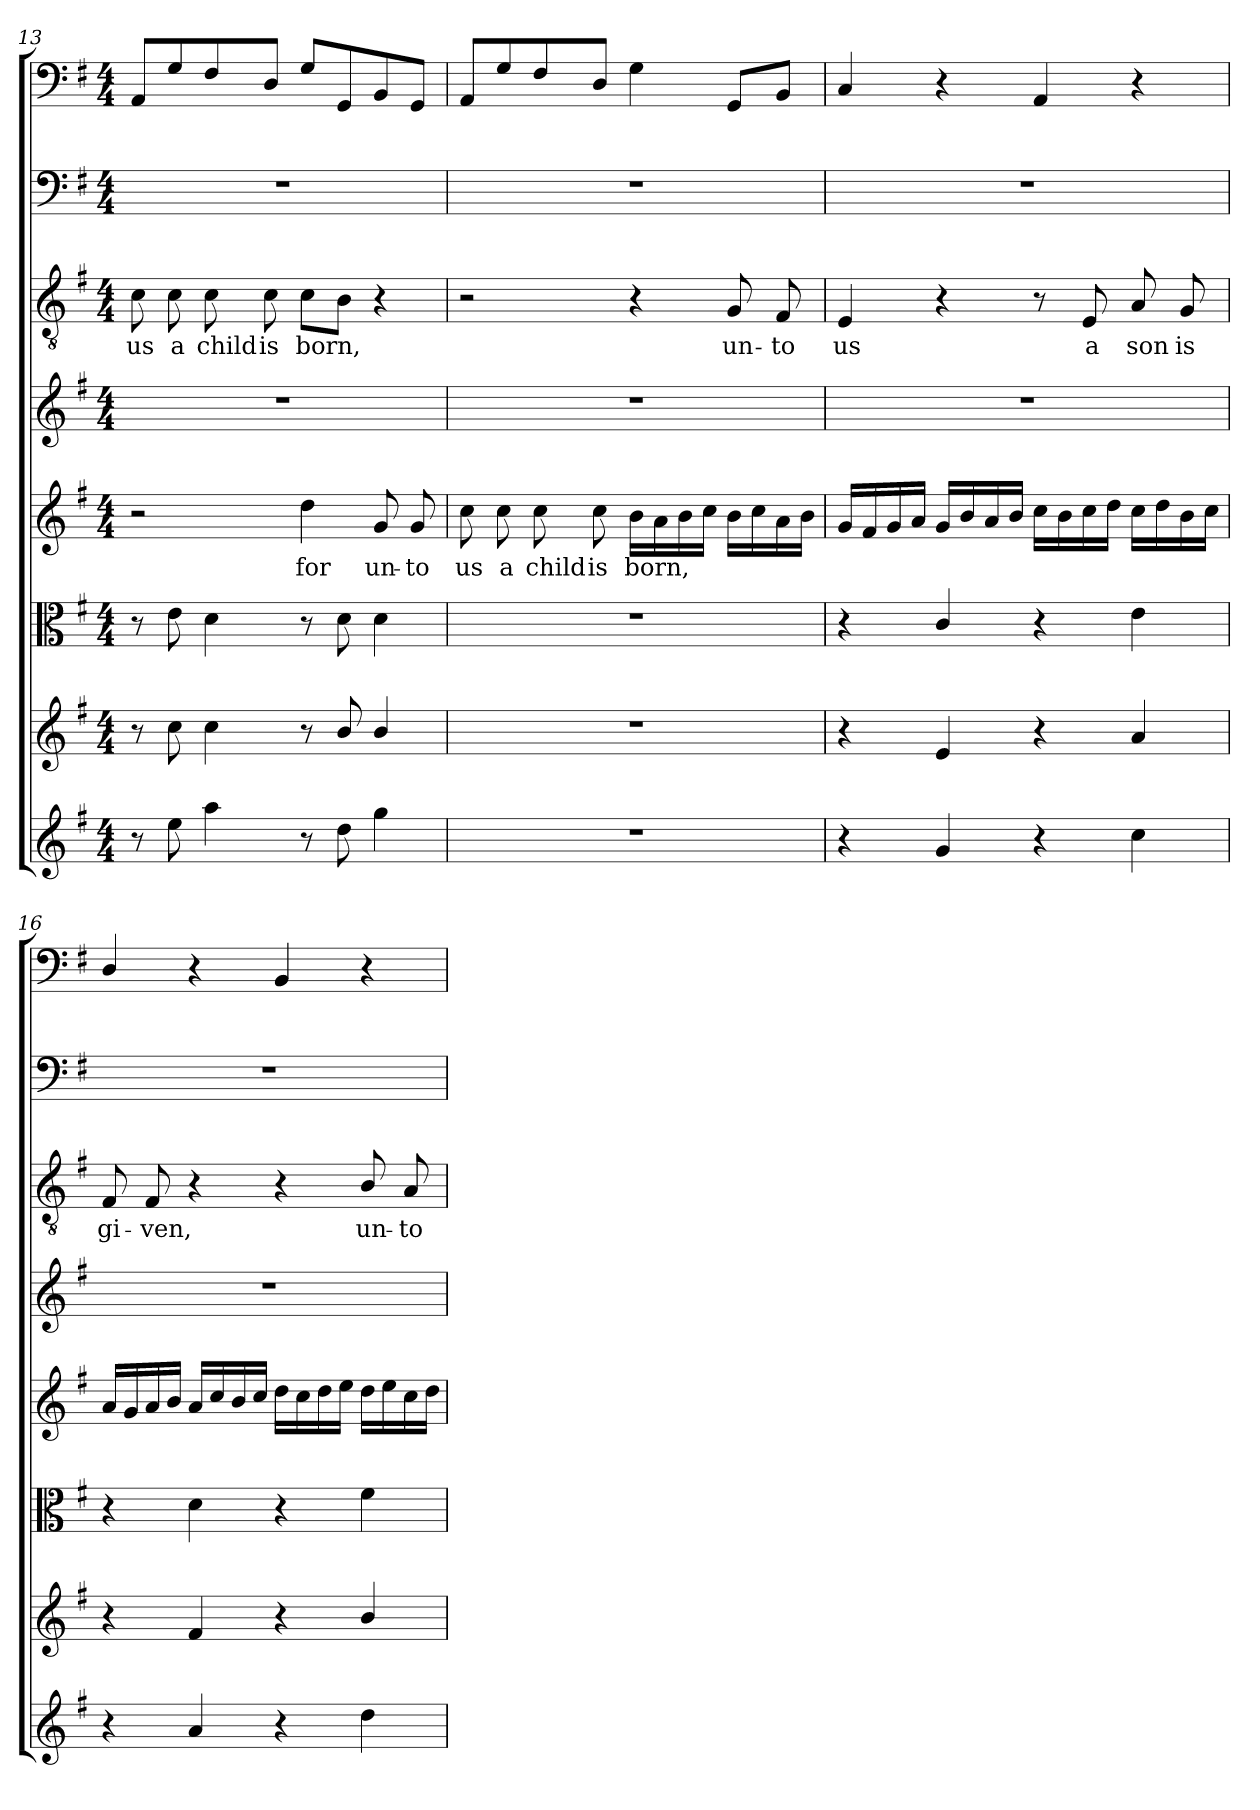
**kern	**kern	**kern	**kern	**text	**kern	**kern	**text	**kern	**kern
*part8	*part7	*part6	*part5	*part5	*part4	*part3	*part3	*part2	*part1
*staff8	*staff7	*staff6	*staff5	*staff5	*staff4	*staff3	*staff3	*staff2	*staff1
*clefG2	*clefG2	*clefC3	*clefG2	*	*clefG2	*clefGv2	*	*clefF4	*clefF4
*k[f#]	*k[f#]	*k[f#]	*k[f#]	*	*k[f#]	*k[f#]	*	*k[f#]	*k[f#]
*G:	*G:	*G:	*G:	*	*G:	*G:	*	*G:	*G:
*M4/4	*M4/4	*M4/4	*M4/4	*	*M4/4	*M4/4	*	*M4/4	*M4/4
=13	=13	=13	=13	=13	=13	=13	=13	=13	=13
8r	8r	8r	2r	.	1r	8c\	us	1r	8AA/L
8ee\	8cc\	8e\	.	.	.	8c\	a	.	8G/
4aa\	4cc\	4d\	.	.	.	8c\	child	.	8F#/
.	.	.	.	.	.	8c\	is	.	8D/J
8r	8r	8r	4dd\	for	.	8c\L	born,	.	8G/L
8dd\	8b/	8d\	.	.	.	8B\J	.	.	8GG/
4gg\	4b/	4d\	8g/	un-	.	4r	.	.	8BB/
.	.	.	8g/	-to	.	.	.	.	8GG/J
=14	=14	=14	=14	=14	=14	=14	=14	=14	=14
1r	1r	1r	8cc\	us	1r	2r	.	1r	8AA/L
.	.	.	8cc\	a	.	.	.	.	8G/
.	.	.	8cc\	child	.	.	.	.	8F#/
.	.	.	8cc\	is	.	.	.	.	8D/J
.	.	.	16b\LL	born,	.	4r	.	.	4G\
.	.	.	16a\	.	.	.	.	.	.
.	.	.	16b\	.	.	.	.	.	.
.	.	.	16cc\JJ	.	.	.	.	.	.
.	.	.	16b\LL	.	.	8G/	un-	.	8GG/L
.	.	.	16cc\	.	.	.	.	.	.
.	.	.	16a\	.	.	8F#/	-to	.	8BB/J
.	.	.	16b\JJ	.	.	.	.	.	.
=15	=15	=15	=15	=15	=15	=15	=15	=15	=15
4r	4r	4r	16g/LL	.	1r	4E/	us	1r	4C/
.	.	.	16f#/	.	.	.	.	.	.
.	.	.	16g/	.	.	.	.	.	.
.	.	.	16a/JJ	.	.	.	.	.	.
4g/	4e/	4c/	16g/LL	.	.	4r	.	.	4r
.	.	.	16b/	.	.	.	.	.	.
.	.	.	16a/	.	.	.	.	.	.
.	.	.	16b/JJ	.	.	.	.	.	.
4r	4r	4r	16cc\LL	.	.	8r	.	.	4AA/
.	.	.	16b\	.	.	.	.	.	.
.	.	.	16cc\	.	.	8E/	a	.	.
.	.	.	16dd\JJ	.	.	.	.	.	.
4cc\	4a/	4e\	16cc\LL	.	.	8A/	son	.	4r
.	.	.	16dd\	.	.	.	.	.	.
.	.	.	16b\	.	.	8G/	is	.	.
.	.	.	16cc\JJ	.	.	.	.	.	.
=16	=16	=16	=16	=16	=16	=16	=16	=16	=16
4r	4r	4r	16a/LL	.	1r	8F#/	gi-	1r	4D/
.	.	.	16g/	.	.	.	.	.	.
.	.	.	16a/	.	.	8F#/	-ven,	.	.
.	.	.	16b/JJ	.	.	.	.	.	.
4a/	4f#/	4d\	16a/LL	.	.	4r	.	.	4r
.	.	.	16cc/	.	.	.	.	.	.
.	.	.	16b/	.	.	.	.	.	.
.	.	.	16cc/JJ	.	.	.	.	.	.
4r	4r	4r	16dd\LL	.	.	4r	.	.	4BB/
.	.	.	16cc\	.	.	.	.	.	.
.	.	.	16dd\	.	.	.	.	.	.
.	.	.	16ee\JJ	.	.	.	.	.	.
4dd\	4b/	4f#\	16dd\LL	.	.	8B/	un-	.	4r
.	.	.	16ee\	.	.	.	.	.	.
.	.	.	16cc\	.	.	8A/	-to	.	.
.	.	.	16dd\JJ	.	.	.	.	.	.
=	=	=	=	=	=	=	=	=	=
*-	*-	*-	*-	*-	*-	*-	*-	*-	*-
